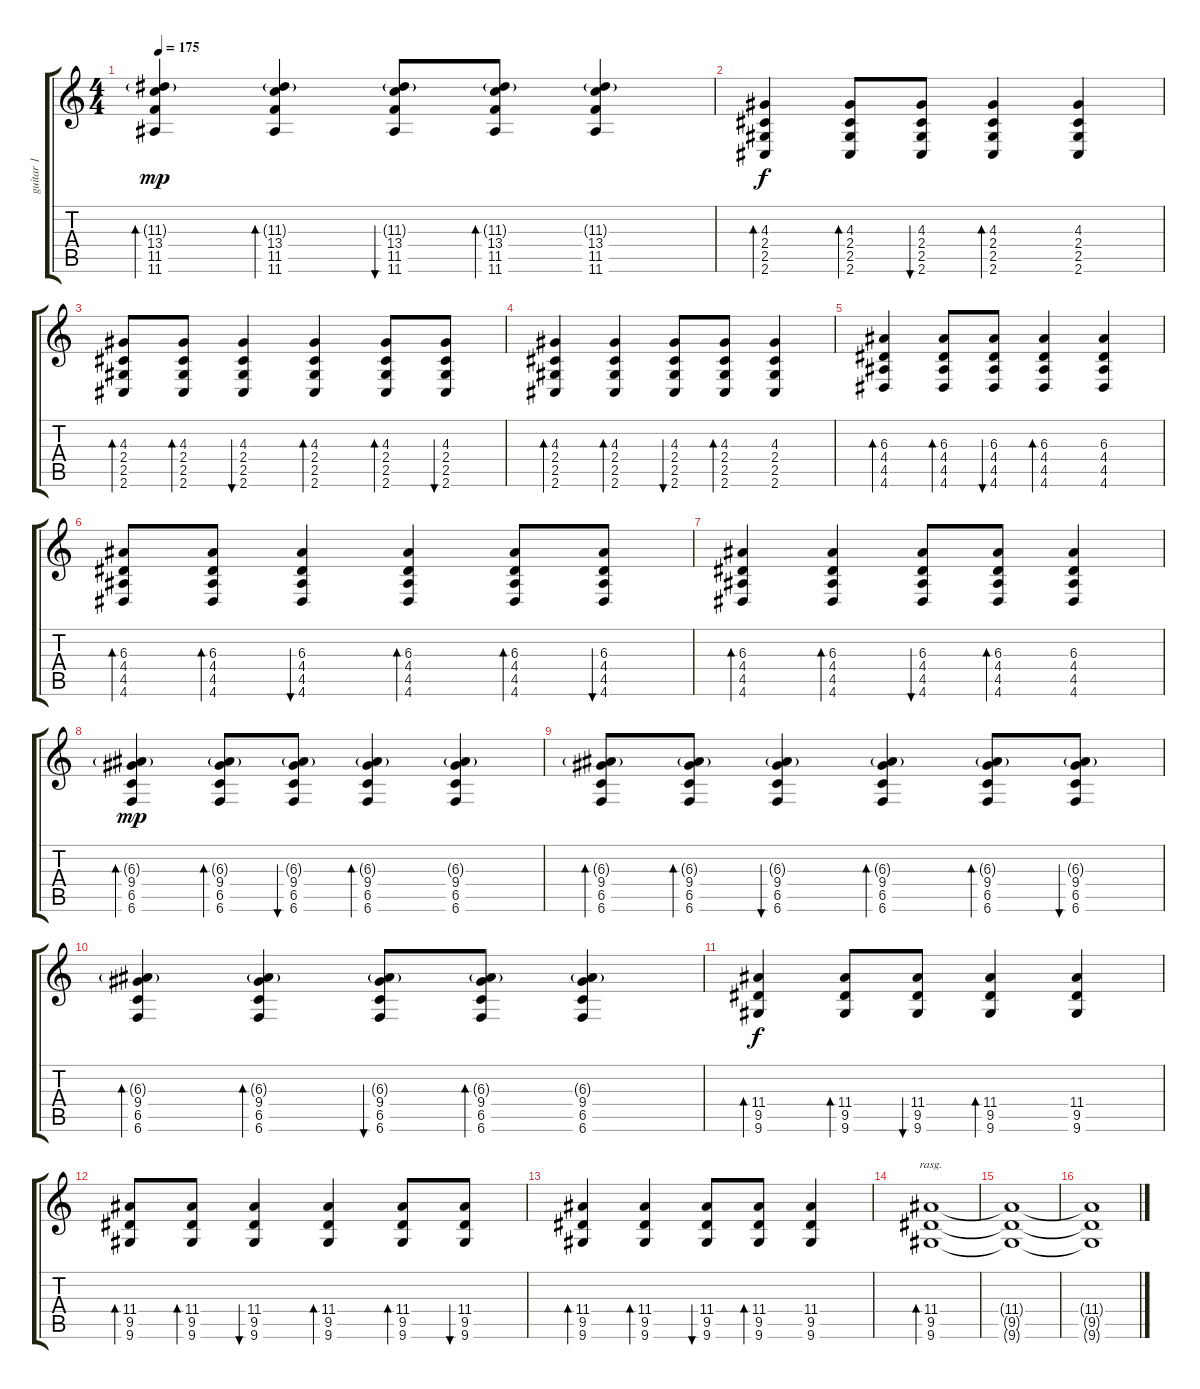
\track ("guitar 1" "guitar 1") {instrument electricguitarjazz}
\staff {score tabs}
\tuning (Db4 Ab3 E3 B2 Gb2 B1) {hide}
\ts (4 4)
\tempo 175
\clef g2
\ks c
(11.3{g} 13.4 11.5 11.6).4{bd 60 dy mp} (11.3{g} 13.4 11.5 11.6).4{bd 60} (11.3{g} 13.4 11.5 11.6).8{bu 60} (11.3{g} 13.4 11.5 11.6).8{bd 60} (11.3{g} 13.4 11.5 11.6).4 |
(4.3 2.4 2.5 2.6).4{bd 60 dy f} (4.3 2.4 2.5 2.6).8{bd 60} (4.3 2.4 2.5 2.6).8{bu 60} (4.3 2.4 2.5 2.6).4{bd 60} (4.3 2.4 2.5 2.6).4 |
(4.3 2.4 2.5 2.6).8{bd 60} (4.3 2.4 2.5 2.6).8{bd 60} (4.3 2.4 2.5 2.6).4{bu 60} (4.3 2.4 2.5 2.6).4{bd 60} (4.3 2.4 2.5 2.6).8{bd 60} (4.3 2.4 2.5 2.6).8{bu 60} |
(4.3 2.4 2.5 2.6).4{bd 60} (4.3 2.4 2.5 2.6).4{bd 60} (4.3 2.4 2.5 2.6).8{bu 60} (4.3 2.4 2.5 2.6).8{bd 60} (4.3 2.4 2.5 2.6).4 |
(6.3 4.4 4.5 4.6).4{bd 60} (6.3 4.4 4.5 4.6).8{bd 60} (6.3 4.4 4.5 4.6).8{bu 60} (6.3 4.4 4.5 4.6).4{bd 60} (6.3 4.4 4.5 4.6).4 |
(6.3 4.4 4.5 4.6).8{bd 60} (6.3 4.4 4.5 4.6).8{bd 60} (6.3 4.4 4.5 4.6).4{bu 60} (6.3 4.4 4.5 4.6).4{bd 60} (6.3 4.4 4.5 4.6).8{bd 60} (6.3 4.4 4.5 4.6).8{bu 60} |
(6.3 4.4 4.5 4.6).4{bd 60} (6.3 4.4 4.5 4.6).4{bd 60} (6.3 4.4 4.5 4.6).8{bu 60} (6.3 4.4 4.5 4.6).8{bd 60} (6.3 4.4 4.5 4.6).4 |
(6.3{g} 9.4 6.5 6.6).4{bd 60 dy mp} (6.3{g} 9.4 6.5 6.6).8{bd 60} (6.3{g} 9.4 6.5 6.6).8{bu 60} (6.3{g} 9.4 6.5 6.6).4{bd 60} (6.3{g} 9.4 6.5 6.6).4 |
(6.3{g} 9.4 6.5 6.6).8{bd 60} (6.3{g} 9.4 6.5 6.6).8{bd 60} (6.3{g} 9.4 6.5 6.6).4{bu 60} (6.3{g} 9.4 6.5 6.6).4{bd 60} (6.3{g} 9.4 6.5 6.6).8{bd 60} (6.3{g} 9.4 6.5 6.6).8{bu 60} |
(6.3{g} 9.4 6.5 6.6).4{bd 60} (6.3{g} 9.4 6.5 6.6).4{bd 60} (6.3{g} 9.4 6.5 6.6).8{bu 60} (6.3{g} 9.4 6.5 6.6).8{bd 60} (6.3{g} 9.4 6.5 6.6).4 |
(11.4 9.5 9.6).4{bd 60 dy f} (11.4 9.5 9.6).8{bd 60} (11.4 9.5 9.6).8{bu 60} (11.4 9.5 9.6).4{bd 60} (11.4 9.5 9.6).4 |
(11.4 9.5 9.6).8{bd 60} (11.4 9.5 9.6).8{bd 60} (11.4 9.5 9.6).4{bu 60} (11.4 9.5 9.6).4{bd 60} (11.4 9.5 9.6).8{bd 60} (11.4 9.5 9.6).8{bu 60} |
(11.4 9.5 9.6).4{bd 60} (11.4 9.5 9.6).4{bd 60} (11.4 9.5 9.6).8{bu 60} (11.4 9.5 9.6).8{bd 60} (11.4 9.5 9.6).4 |
(11.4 9.5 9.6).1{bd 240 rasg ii} |
(11.4{t} 9.5{t} 9.6{t}).1 |
(11.4{t} 9.5{t} 9.6{t}).1
